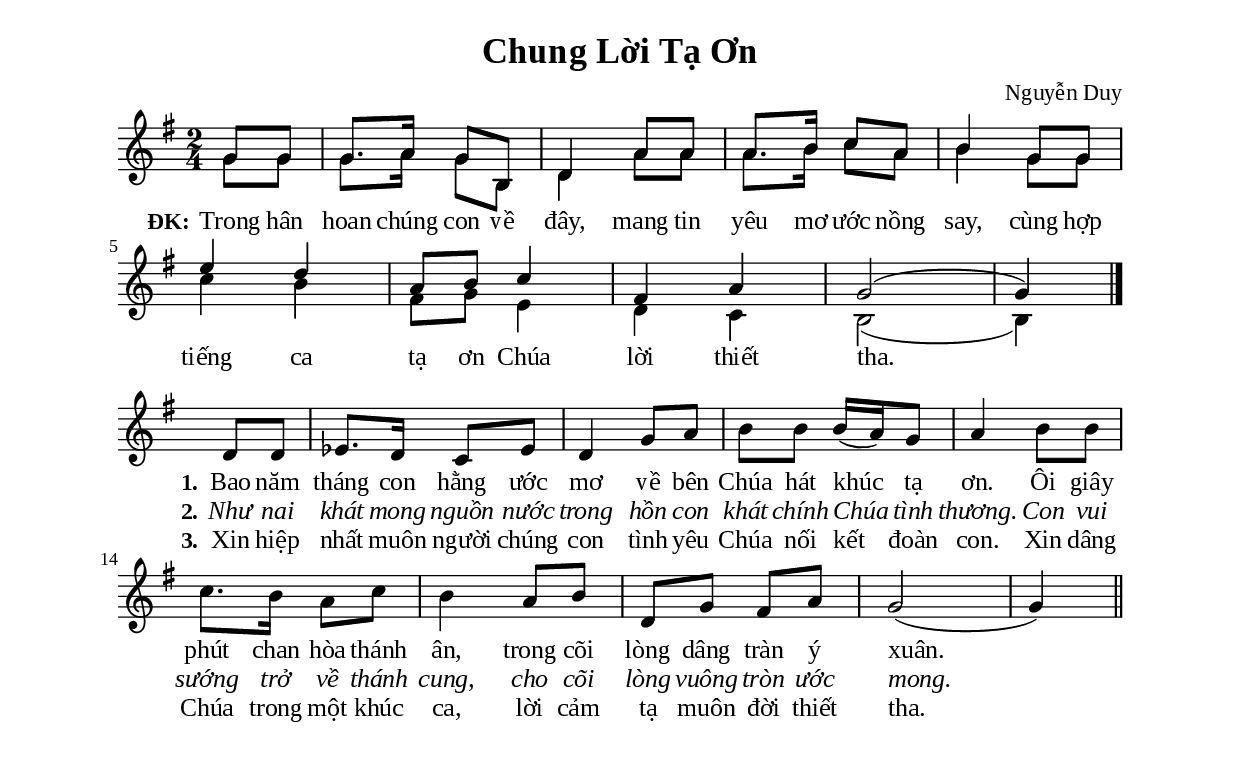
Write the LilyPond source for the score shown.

% Cài đặt chung
\version "2.20.0"
\include "english.ly"

\header {
  title = "Chung Lời Tạ Ơn"
  composer = "Nguyễn Duy"
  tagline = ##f
}

global = {
  \key g \major
  \time 2/4
}

\paper {
  #(set-paper-size "a4")
  top-margin = 15\mm
  bottom-margin = 15\mm
  left-margin = 20\mm
  right-margin = 20\mm
  indent = #0
  #(define fonts
	 (make-pango-font-tree "Liberation Serif"
	 		       "Liberation Serif"
			       "Liberation Serif"
			       (/ 20 20)))
}

printItalic = { \override LyricText.font-shape = #'italic }

% Nhạc điệp khúc
sopChorus = \relative c'' {
  \partial 4 g8 g |
  g8. a16 g8 b, |
  d4 a'8 a |
  a8. b16 c8 a |
  b4 g8 g |
  e'4 d |
  a8 b c4 |
  fs, a |
  g2 ( |
  g4) \bar "|."
}

bassChorus = \relative c'' {
  \partial 4 g8 g |
  g8. a16 g8 b, |
  d4 a'8 a |
  a8. b16 c8 a |
  b4 g8 g |
  c4 b |
  fs8 g e4 |
  d c |
  b2 ( |
  b4)
}

% Nhạc phiên khúc
verseMusic = \relative c' {
  \set Score.currentBarNumber = #10
  \partial 4 d8 d |
  ef8. d16 c8 ef |
  d4 g8 a |
  b b b16 (a) g8 |
  a4 b8 b |
  c8. b16 a8 c |
  b4 a8 b |
  d, g fs a |
  g2 ( |
  g4) \bar "||"
}

% Lời điệp khúc
choruslyric = \lyricmode {
  \set stanza = #"ĐK:"
  Trong hân hoan chúng con về đây,
  mang tin yêu mơ ước nồng say,
  cùng hợp tiếng ca
  tạ ơn Chúa lời thiết tha.
}

% Lời phiên khúc
verseOne = \lyricmode {
  \set stanza = #"1."
  Bao năm tháng con hằng ước mơ
  về bên Chúa hát khúc tạ ơn.
  Ôi giây phút chan hòa thánh ân,
  trong cõi lòng dâng tràn ý xuân.
}

verseTwo = \lyricmode {
  \set stanza = #"2."
  Như nai khát mong nguồn nước trong
  hồn con khát chính Chúa tình thương.
  Con vui sướng trở về thánh cung,
  cho cõi lòng vuông tròn ước mong.
}

verseThree = \lyricmode {
  \set stanza = #"3."
  Xin hiệp nhất muôn người chúng con
  tình yêu Chúa nối kết đoàn con.
  Xin dâng Chúa trong một khúc ca,
  lời cảm tạ muôn đời thiết tha.
}


%%%%%%%%%%%%%%%%%%%%%%%%%%%%%
% 6. Bố trí
%%%%%%%%%%%%%%%%%%%%%%%%%%%%%
\score {
  \new ChoirStaff <<
    \new Staff = chorus <<
      \new Voice = "sopranos" {
        \voiceOne \global \stemUp \sopChorus
      }
      \new Voice = "basses" {
        \voiceTwo \global \stemDown \bassChorus
      }
    >>
    \new Lyrics = basses
    \context Lyrics = basses \lyricsto sopranos \choruslyric
  >>
}

\score {
  \new ChoirStaff <<
    \new Staff = verses <<
      \override Staff.TimeSignature.transparent = ##t
      \new Voice = "verse" {
        \global \stemNeutral \verseMusic
      }
    >>
    \new Lyrics \lyricsto verse \verseOne
    \new Lyrics \with \printItalic \lyricsto verse \verseTwo
    \new Lyrics \lyricsto verse \verseThree
  >>
}
